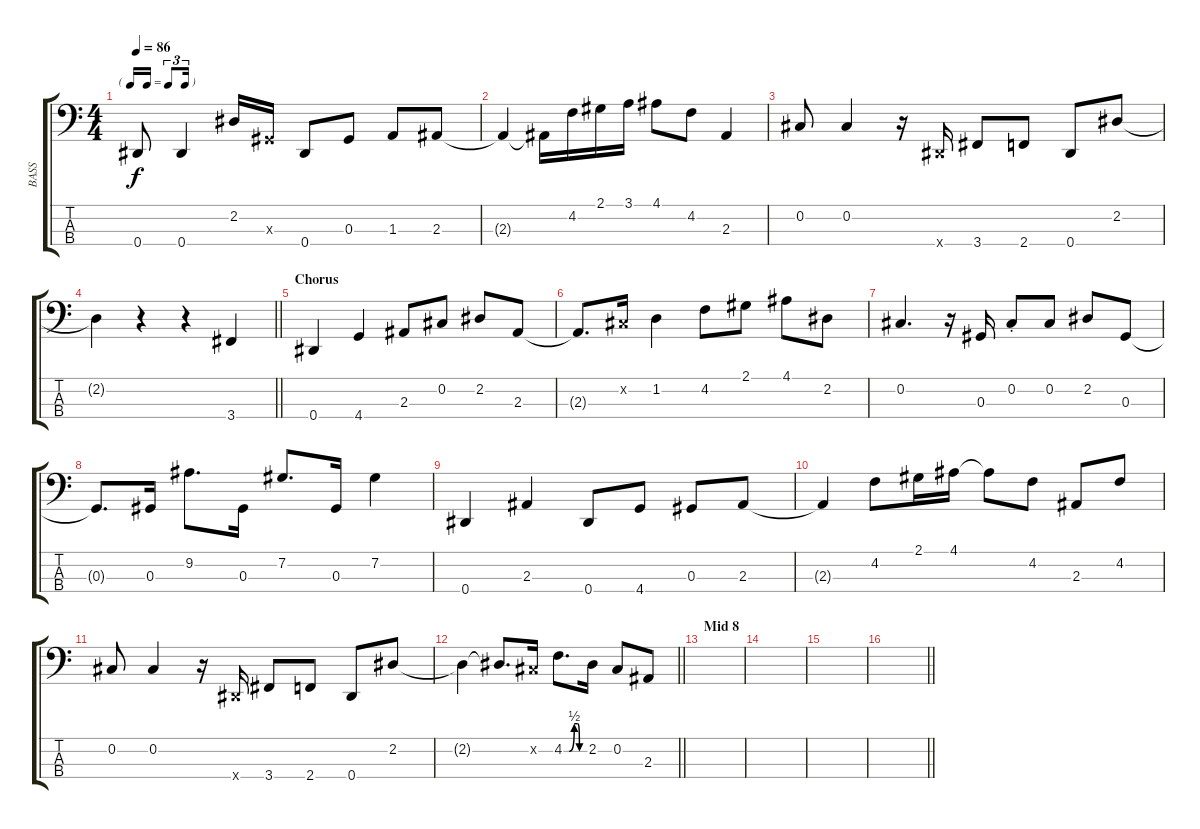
\track ("BASS" "BASS") {instrument electricbassfinger}
\staff {score tabs}
\tuning (Gb2 Db2 Ab1 Eb1) {hide}
\ts (4 4)
\tf triplet16th
\tempo 86
\clef f4
\ks c
0.4.8{dy f} 0.4.4 2.2.16 0.3{x}.16 0.4.8 0.3.8 1.3.8 2.3.8 |
2.3{t}.4 2.3{t}.16 4.2.16 2.1.16 3.1.16 4.1.8 4.2.8 2.3.4 |
0.2.8 0.2.4 r.16 0.4{x}.16 3.4.8 2.4.8 0.4.8 2.2.8 |
\barLineRight lightlight
2.2{t}.4 r.4 r.4 3.4.4 |
\section ("" "Chorus")
0.4.4 4.4.4 2.3.8 0.2.8 2.2.8 2.3.8 |
2.3{t}.8{d} 0.2{x}.16 1.2.4 4.2.8 2.1.8 4.1.8 2.2.8 |
0.2.4{d} r.16 0.3.16 0.2{st}.8 0.2.8 2.2.8 0.3.8 |
0.3{t}.8{d} 0.3.16 9.2.8{d} 0.3.16 7.2.8{d} 0.3.16 7.2.4 |
0.4.4 2.3.4 0.4.8 4.4.8 0.3.8 2.3.8 |
2.3{t}.4 4.2.8 2.1.16 4.1.16 4.1{t}.8 4.2.8 2.3.8 4.2.8 |
0.2.8 0.2.4 r.16 0.4{x}.16 3.4.8 2.4.8 0.4.8 2.2.8 |
\barLineRight lightlight
2.2{t}.4 2.2{t}.8{d} 0.2{x}.16 4.2{be (custom 0 0 15 0 30 2 40 2 45 0 60 0)}.8{d} 2.2.16 0.2.8 2.3.8 |
\section ("" "Mid 8")
|
|
|
\barLineRight lightlight
